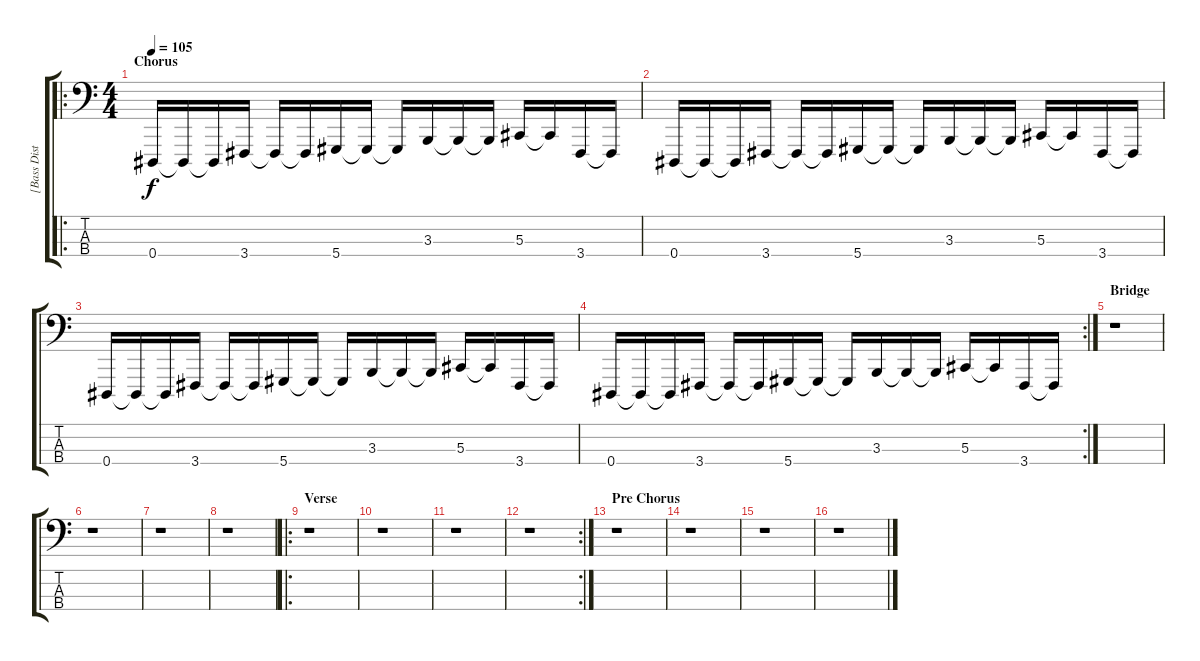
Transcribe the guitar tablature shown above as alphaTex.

\track ("[Bass Distortion]" "[Bass Dist") {instrument lead8bassandlead}
\staff {score tabs}
\tuning (Gb2 Db2 Ab1 Eb1) {hide}
\ro
\ts (4 4)
\section ("" "Chorus")
\tempo 105
\clef f4
\ks c
0.4.16{dy f} 0.4{t}.16 0.4{t}.16 3.4.16 3.4{t}.16 3.4{t}.16 5.4.16 5.4{t}.16 5.4{t}.16 3.3.16 3.3{t}.16 3.3{t}.16 5.3.16 5.3{t}.16 3.4.16 3.4{t}.16 |
0.4.16 0.4{t}.16 0.4{t}.16 3.4.16 3.4{t}.16 3.4{t}.16 5.4.16 5.4{t}.16 5.4{t}.16 3.3.16 3.3{t}.16 3.3{t}.16 5.3.16 5.3{t}.16 3.4.16 3.4{t}.16 |
0.4.16 0.4{t}.16 0.4{t}.16 3.4.16 3.4{t}.16 3.4{t}.16 5.4.16 5.4{t}.16 5.4{t}.16 3.3.16 3.3{t}.16 3.3{t}.16 5.3.16 5.3{t}.16 3.4.16 3.4{t}.16 |
\rc 2
0.4.16 0.4{t}.16 0.4{t}.16 3.4.16 3.4{t}.16 3.4{t}.16 5.4.16 5.4{t}.16 5.4{t}.16 3.3.16 3.3{t}.16 3.3{t}.16 5.3.16 5.3{t}.16 3.4.16 3.4{t}.16 |
\section ("" "Bridge")
r.1 |
r.1 |
r.1 |
r.1 |
\ro
\section ("" "Verse")
r.1 |
r.1 |
r.1 |
\rc 2
r.1 |
\section ("" "Pre Chorus")
r.1 |
r.1 |
r.1 |
r.1
